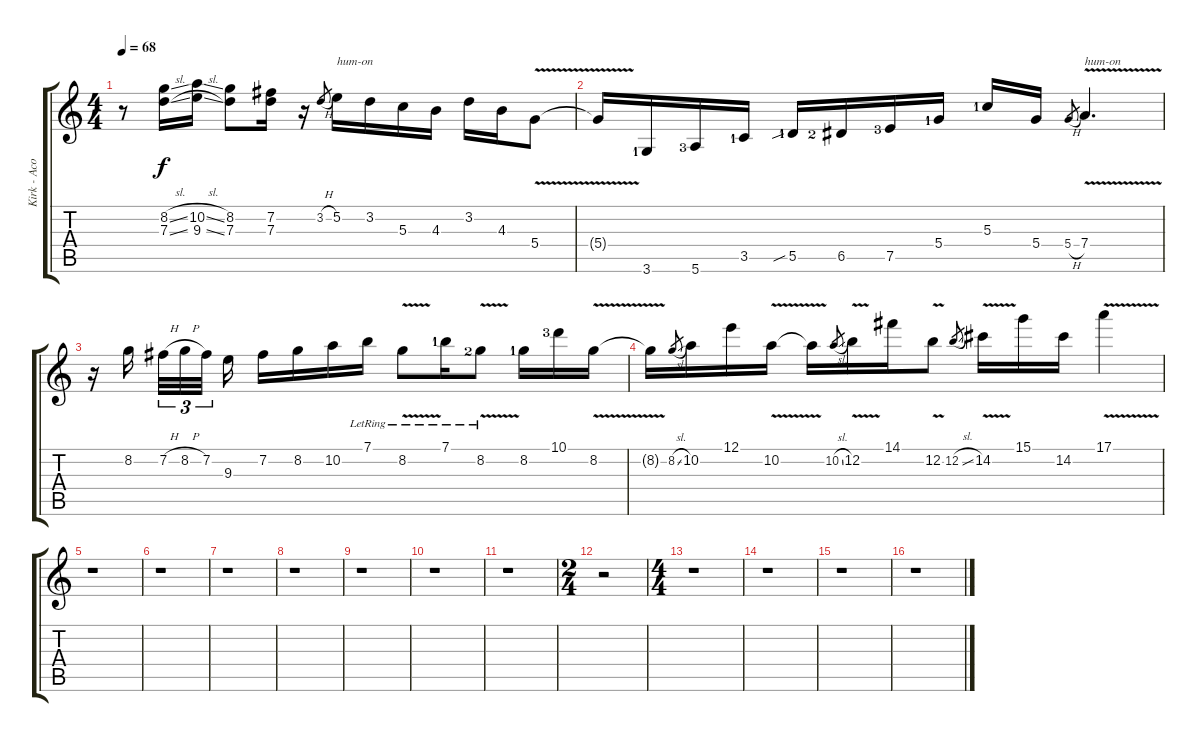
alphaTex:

\track ("Kirk - Acoustic(solo 1)" "Kirk - Aco") {instrument acousticguitarsteel}
\staff {score tabs}
\tuning (E4 B3 G3 D3 A2 E2) {hide}
\ts (4 4)
\tempo 68
\clef g2
\ks c
r.8{dy f} (8.2{sl} 7.3{sl}).16 (10.2{sl} 9.3{sl}).16 (8.2 7.3).8 (7.2 7.3).16 r.16 3.2{h}.8{gr} 5.2.16{txt "hum-on"} 3.2.16 5.3.16 4.3.16 3.2.16 4.3.16 5.4{v}.8 |
5.4{t}.16 3.6{lf 2}.16 5.6{lf 4}.16 3.5{lf 2}.16 5.5{sib lf 2}.16 6.5{lf 3}.16 7.5{lf 4}.16 5.4{lf 2}.16 5.3{lf 2}.16 5.4.16 5.4{h}.8{gr} 7.4{v}.4{d txt "hum-on"} |
r.16 8.2.16{beam splitsecondary} 7.2{h}.32{tu (3 2)} 8.2{h}.32{tu (3 2)} 7.2.32{tu (3 2) beam splitsecondary} 9.3.16 7.2.16 8.2.16 10.2.16 7.1{lr}.16 8.2{v lr}.8 7.1{lr lf 2}.16 8.2{v lr lf 3}.8 8.2{lf 2}.16 10.1{lf 4}.16 8.2{v}.16 |
8.2{t}.16 8.2{sl}.8{gr} 10.2.16 12.1.16 10.2{v}.16 10.2{t}.16 10.2{sl}.8{gr} 12.2{v}.16 14.1.16 12.2{v}.8 12.2{sl}.8{gr} 14.2{v}.16 15.1.16 14.2.16 17.1{v}.4 |
r.1 |
r.1 |
r.1 |
r.1 |
r.1 |
r.1 |
r.1 |
\ts (2 4)
r.2 |
\ts (4 4)
r.1 |
r.1 |
r.1 |
r.1
